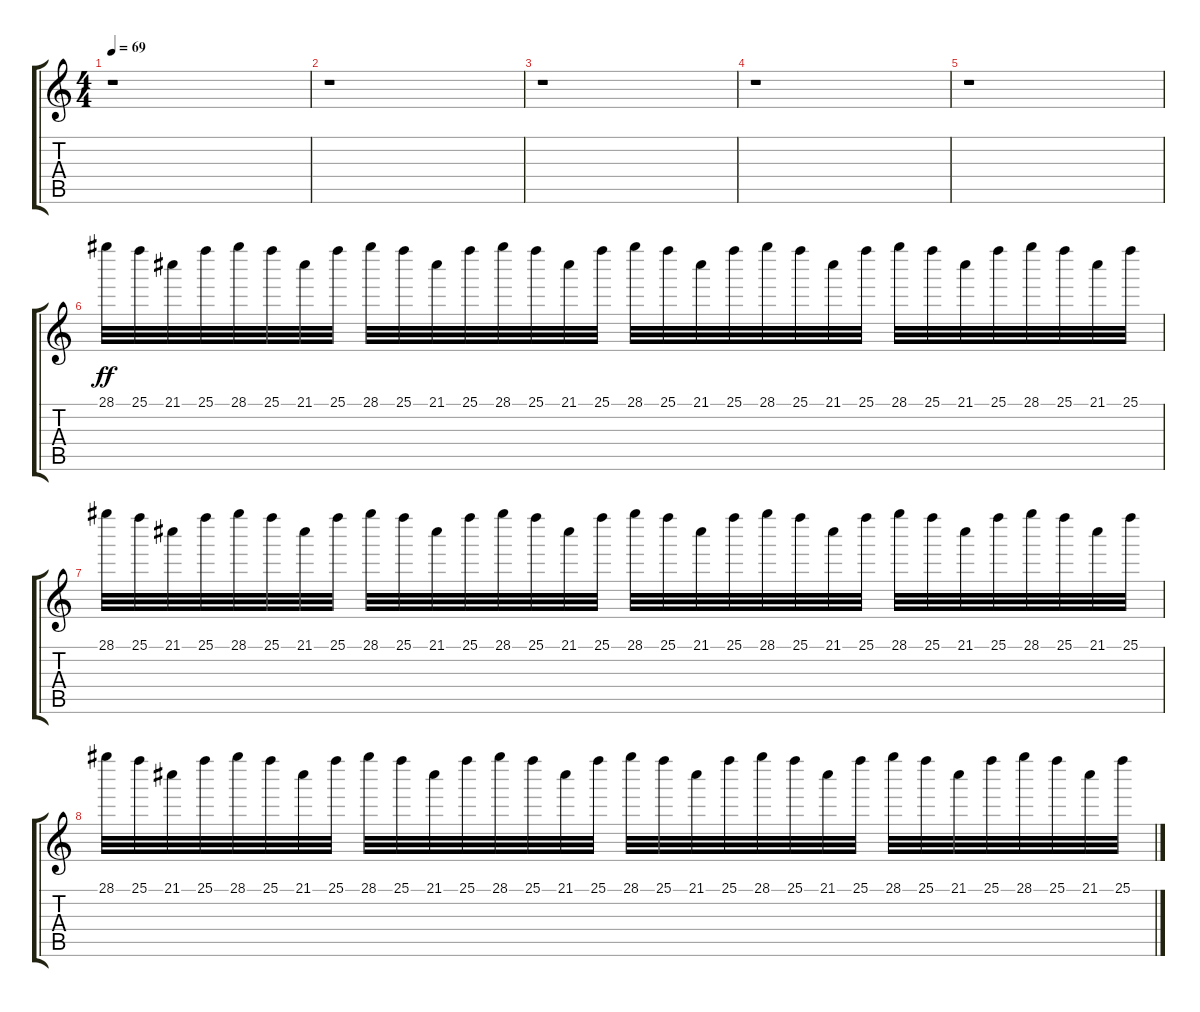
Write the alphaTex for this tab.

\track "" {instrument electricguitarclean}
\staff {score tabs}
\tuning (E4 B3 G3 D3 A2 E2) {hide}
\ts (4 4)
\tempo 69
\clef g2
\ks c
r.1{dy ff} |
r.1 |
r.1 |
r.1 |
r.1 |
28.1.32 25.1.32 21.1.32 25.1.32 28.1.32 25.1.32 21.1.32 25.1.32 28.1.32 25.1.32 21.1.32 25.1.32 28.1.32 25.1.32 21.1.32 25.1.32 28.1.32 25.1.32 21.1.32 25.1.32 28.1.32 25.1.32 21.1.32 25.1.32 28.1.32 25.1.32 21.1.32 25.1.32 28.1.32 25.1.32 21.1.32 25.1.32 |
28.1.32 25.1.32 21.1.32 25.1.32 28.1.32 25.1.32 21.1.32 25.1.32 28.1.32 25.1.32 21.1.32 25.1.32 28.1.32 25.1.32 21.1.32 25.1.32 28.1.32 25.1.32 21.1.32 25.1.32 28.1.32 25.1.32 21.1.32 25.1.32 28.1.32 25.1.32 21.1.32 25.1.32 28.1.32 25.1.32 21.1.32 25.1.32 |
28.1.32 25.1.32 21.1.32 25.1.32 28.1.32 25.1.32 21.1.32 25.1.32 28.1.32 25.1.32 21.1.32 25.1.32 28.1.32 25.1.32 21.1.32 25.1.32 28.1.32 25.1.32 21.1.32 25.1.32 28.1.32 25.1.32 21.1.32 25.1.32 28.1.32 25.1.32 21.1.32 25.1.32 28.1.32 25.1.32 21.1.32 25.1.32
